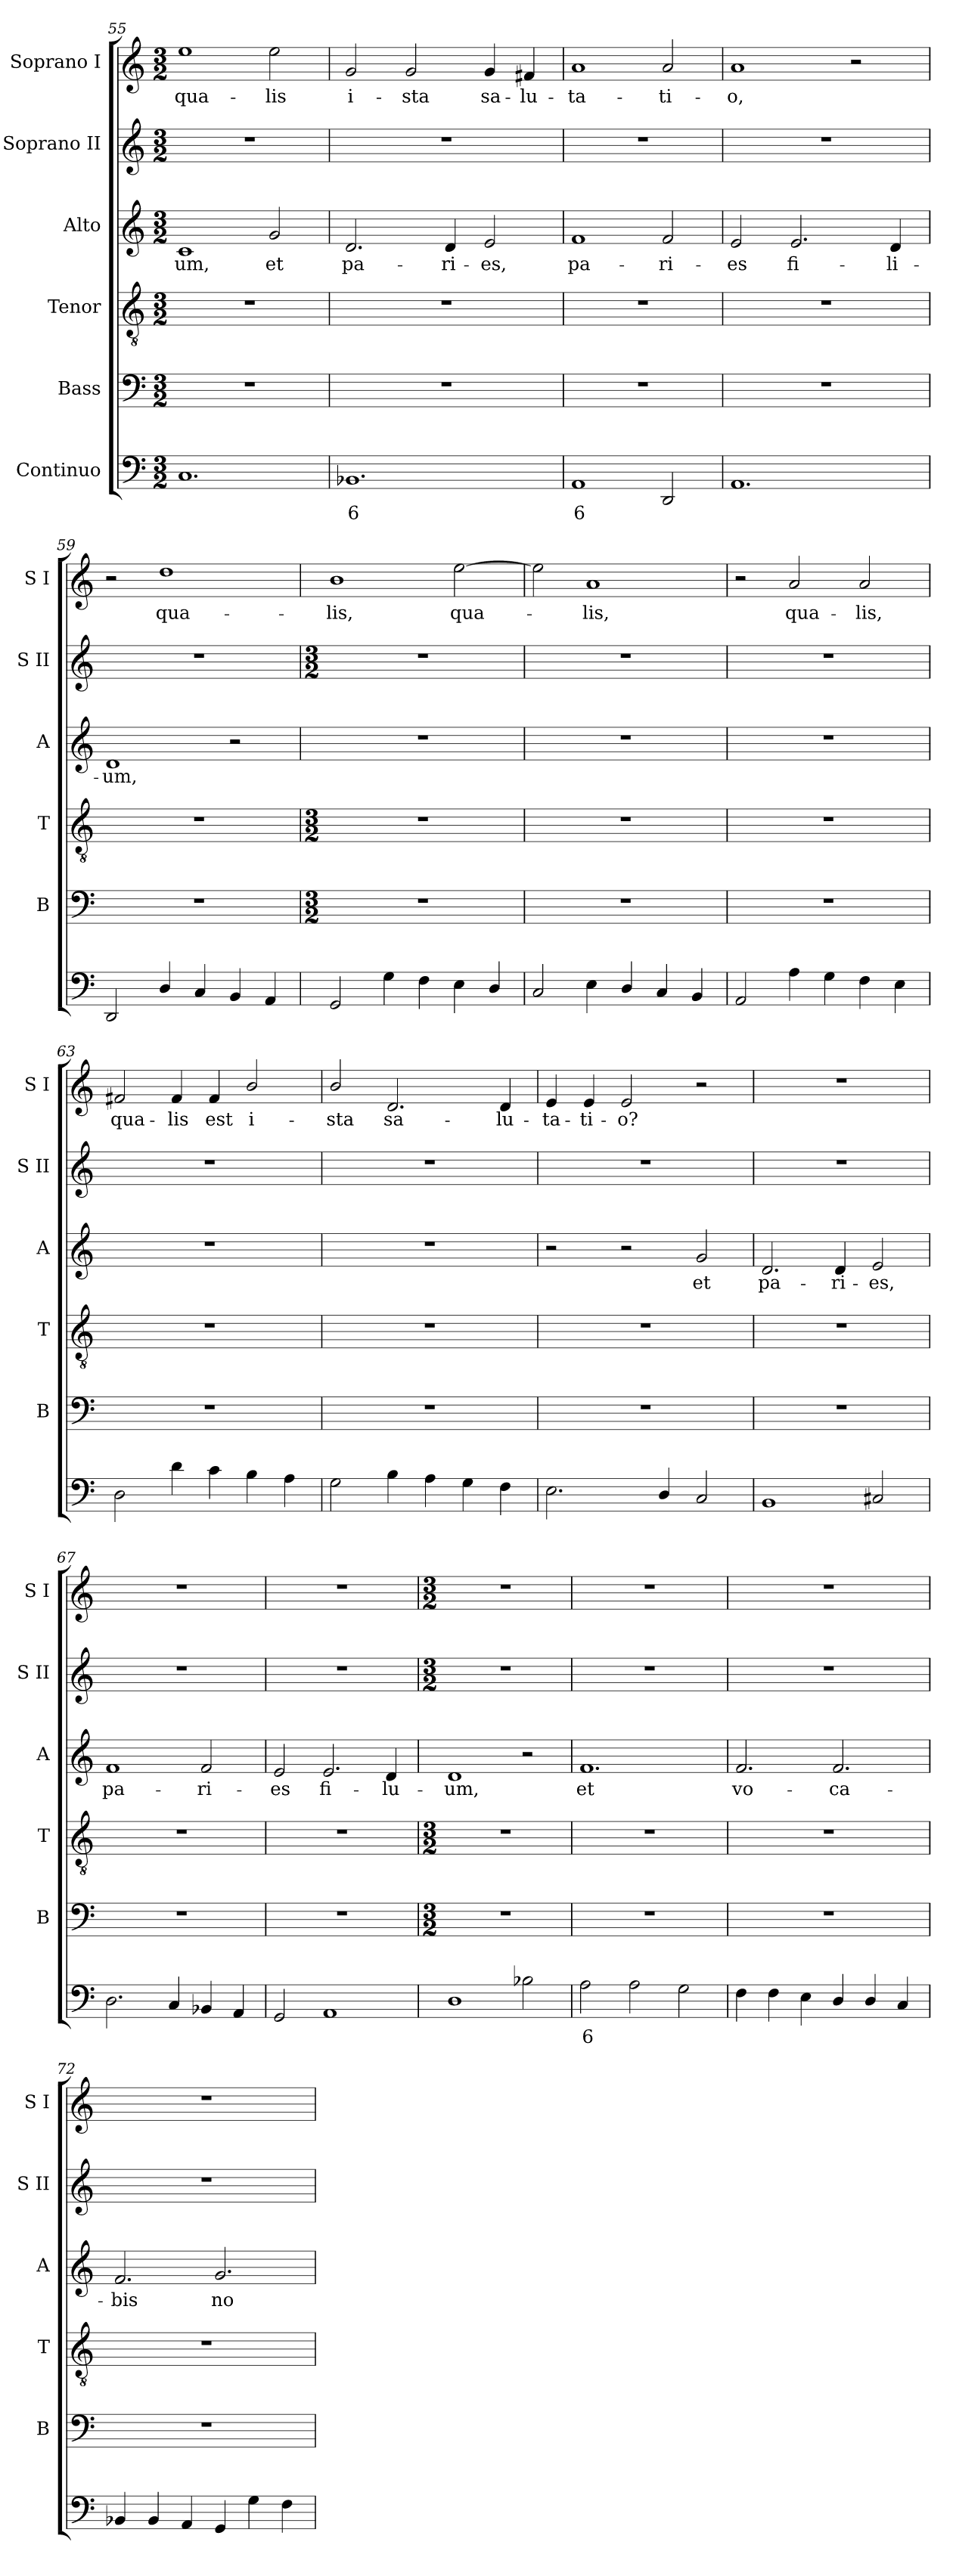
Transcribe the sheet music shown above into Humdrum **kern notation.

**kern	**text	**kern	**kern	**kern	**text	**kern	**kern	**text
*part6	*part6	*part5	*part4	*part3	*part3	*part2	*part1	*part1
*staff6	*staff6	*staff5	*staff4	*staff3	*staff3	*staff2	*staff1	*staff1
*I"Continuo	*	*I"Bass	*I"Tenor	*I"Alto	*	*I"Soprano II	*I"Soprano I	*
*	*	*I'B	*I'T	*I'A	*	*I'S II	*I'S I	*
*clefF4	*	*clefF4	*clefGv2	*clefG2	*	*clefG2	*clefG2	*
*k[]	*	*k[]	*k[]	*k[]	*	*k[]	*k[]	*
*C:	*	*C:	*C:	*C:	*	*C:	*C:	*
*M3/2	*	*M3/2	*M3/2	*M3/2	*	*M3/2	*M3/2	*
=55	=55	=55	=55	=55	=55	=55	=55	=55
!	!	!	!	!	!LO:LY:b	!	!	!LO:LY:b
1.C	.	1.r	1.r	1c	-um,	1.r	1ee	qua-
!	!	!	!	!	!LO:LY:b	!	!	!LO:LY:b
.	.	.	.	2g	et	.	2ee	-lis
=56	=56	=56	=56	=56	=56	=56	=56	=56
!	!LO:LY:b	!	!	!	!LO:LY:b	!	!	!LO:LY:b
1.BB-X	6	1.r	1.r	2.d	pa-	1.r	2g	i-
!	!	!	!	!	!	!	!	!LO:LY:b
.	.	.	.	.	.	.	2g	-sta
!	!	!	!	!	!LO:LY:b	!	!	!
.	.	.	.	4d	-ri-	.	.	.
!	!	!	!	!	!LO:LY:b	!	!	!LO:LY:b
.	.	.	.	2e	-es,	.	4g	sa-
!	!	!	!	!	!	!	!	!LO:LY:b
.	.	.	.	.	.	.	4f#X	-lu-
=57	=57	=57	=57	=57	=57	=57	=57	=57
!	!LO:LY:b	!	!	!	!LO:LY:b	!	!	!LO:LY:b
1AA	6	1.r	1.r	1f	pa-	1.r	1a	-ta-
!	!	!	!	!	!LO:LY:b	!	!	!LO:LY:b
2DD	.	.	.	2f	-ri-	.	2a	-ti-
=58	=58	=58	=58	=58	=58	=58	=58	=58
!	!	!	!	!	!LO:LY:b	!	!	!LO:LY:b
1.AA	.	1.r	1.r	2e	-es	1.r	1a	-o,
!	!	!	!	!	!LO:LY:b	!	!	!
.	.	.	.	2.e	fi-	.	.	.
.	.	.	.	.	.	.	2r	.
!	!	!	!	!	!LO:LY:b	!	!	!
.	.	.	.	4d	-li-	.	.	.
=59	=59	=59	=59	=59	=59	=59	=59	=59
!	!	!	!	!	!LO:LY:b	!	!	!
2DD	.	1.r	1.r	1d	-um,	1.r	2r	.
!	!	!	!	!	!	!	!	!LO:LY:b
4D/	.	.	.	.	.	.	1dd	qua-
4C	.	.	.	.	.	.	.	.
4BB	.	.	.	2r	.	.	.	.
4AA	.	.	.	.	.	.	.	.
!!LO:LB:g=z
=60	=60	=60	=60	=60	=60	=60	=60	=60
*	*	*M3/2	*M3/2	*	*	*M3/2	*	*
!	!	!	!	!LO:N:vis=1	!	!	!	!LO:LY:b
2GG	.	1.r	1.r	1.r	.	1.r	1b	-lis,
4G	.	.	.	.	.	.	.	.
4F	.	.	.	.	.	.	.	.
!	!	!	!	!	!	!	!	!LO:LY:b
4E	.	.	.	.	.	.	[2ee	qua-
4D/	.	.	.	.	.	.	.	.
=61	=61	=61	=61	=61	=61	=61	=61	=61
!	!	!	!	!LO:N:vis=1	!	!	!	!
2C	.	1.r	1.r	1.r	.	1.r	2ee]	.
!	!	!	!	!	!	!	!	!LO:LY:b
4E	.	.	.	.	.	.	1a	lis,
4D/	.	.	.	.	.	.	.	.
4C	.	.	.	.	.	.	.	.
4BB	.	.	.	.	.	.	.	.
=62	=62	=62	=62	=62	=62	=62	=62	=62
!	!	!	!	!LO:N:vis=1	!	!	!	!
2AA	.	1.r	1.r	1.r	.	1.r	2r	.
!	!	!	!	!	!	!	!	!LO:LY:b
4A	.	.	.	.	.	.	2a	qua-
4G	.	.	.	.	.	.	.	.
!	!	!	!	!	!	!	!	!LO:LY:b
4F	.	.	.	.	.	.	2a	-lis,
4E	.	.	.	.	.	.	.	.
=63	=63	=63	=63	=63	=63	=63	=63	=63
!	!	!	!	!LO:N:vis=1	!	!	!	!LO:LY:b
2D	.	1.r	1.r	1.r	.	1.r	2f#X	qua-
!	!	!	!	!	!	!	!	!LO:LY:b
4d	.	.	.	.	.	.	4f#	-lis
!	!	!	!	!	!	!	!	!LO:LY:b
4c	.	.	.	.	.	.	4f#	est
!	!	!	!	!	!	!	!	!LO:LY:b
4B	.	.	.	.	.	.	2b/	i-
4A	.	.	.	.	.	.	.	.
=64	=64	=64	=64	=64	=64	=64	=64	=64
!	!	!	!	!LO:N:vis=1	!	!	!	!LO:LY:b
2G	.	1.r	1.r	1.r	.	1.r	2b/	-sta
!	!	!	!	!	!	!	!	!LO:LY:b
4B	.	.	.	.	.	.	2.d	sa-
4A	.	.	.	.	.	.	.	.
4G	.	.	.	.	.	.	.	.
!	!	!	!	!	!	!	!	!LO:LY:b
4F	.	.	.	.	.	.	4d	-lu-
=65	=65	=65	=65	=65	=65	=65	=65	=65
!	!	!	!	!	!	!	!	!LO:LY:b
2.E	.	1.r	1.r	2r	.	1.r	4e	-ta-
!	!	!	!	!	!	!	!	!LO:LY:b
.	.	.	.	.	.	.	4e	-ti-
!	!	!	!	!	!	!	!	!LO:LY:b
.	.	.	.	2r	.	.	2e	-o?
4D/	.	.	.	.	.	.	.	.
!	!	!	!	!	!LO:LY:b	!	!	!
2C	.	.	.	2g	et	.	2r	.
=66	=66	=66	=66	=66	=66	=66	=66	=66
!	!	!	!	!	!LO:LY:b	!	!LO:N:vis=1	!
1BB	.	1.r	1.r	2.d	pa-	1.r	1.r	.
!	!	!	!	!	!LO:LY:b	!	!	!
.	.	.	.	4d	-ri-	.	.	.
!	!	!	!	!	!LO:LY:b	!	!	!
2C#X	.	.	.	2e	-es,	.	.	.
=67	=67	=67	=67	=67	=67	=67	=67	=67
!	!	!	!	!	!LO:LY:b	!	!LO:N:vis=1	!
2.D	.	1.r	1.r	1f	pa-	1.r	1.r	.
4C	.	.	.	.	.	.	.	.
!	!	!	!	!	!LO:LY:b	!	!	!
4BB-X	.	.	.	2f	-ri-	.	.	.
4AA	.	.	.	.	.	.	.	.
=68	=68	=68	=68	=68	=68	=68	=68	=68
!	!	!	!	!	!LO:LY:b	!	!LO:N:vis=1	!
2GG	.	1.r	1.r	2e	-es	1.r	1.r	.
!	!	!	!	!	!LO:LY:b	!	!	!
1AA	.	.	.	2.e	fi-	.	.	.
!	!	!	!	!	!LO:LY:b	!	!	!
.	.	.	.	4d	-lu-	.	.	.
!!LO:LB:g=z
=69	=69	=69	=69	=69	=69	=69	=69	=69
*	*	*M3/2	*M3/2	*	*	*M3/2	*M3/2	*
!	!	!	!	!	!LO:LY:b	!	!	!
1D	.	1.r	1.r	1d	-um,	1.r	1.r	.
2B-X	.	.	.	2r	.	.	.	.
=70	=70	=70	=70	=70	=70	=70	=70	=70
!	!LO:LY:b	!	!	!	!LO:LY:b	!	!	!
2A	6	1.r	1.r	1.f	et	1.r	1.r	.
2A	.	.	.	.	.	.	.	.
2G	.	.	.	.	.	.	.	.
=71	=71	=71	=71	=71	=71	=71	=71	=71
!	!	!	!	!	!LO:LY:b	!	!	!
4F	.	1.r	1.r	2.f	vo-	1.r	1.r	.
4F	.	.	.	.	.	.	.	.
4E	.	.	.	.	.	.	.	.
!	!	!	!	!	!LO:LY:b	!	!	!
4D/	.	.	.	2.f	-ca-	.	.	.
4D/	.	.	.	.	.	.	.	.
4C	.	.	.	.	.	.	.	.
=72	=72	=72	=72	=72	=72	=72	=72	=72
!	!	!	!	!	!LO:LY:b	!	!	!
4BB-X	.	1.r	1.r	2.f	-bis	1.r	1.r	.
4BB-	.	.	.	.	.	.	.	.
4AA	.	.	.	.	.	.	.	.
!	!	!	!	!	!LO:LY:b	!	!	!
4GG	.	.	.	2.g	no-	.	.	.
4G	.	.	.	.	.	.	.	.
4F	.	.	.	.	.	.	.	.
=	=	=	=	=	=	=	=	=
*-	*-	*-	*-	*-	*-	*-	*-	*-
